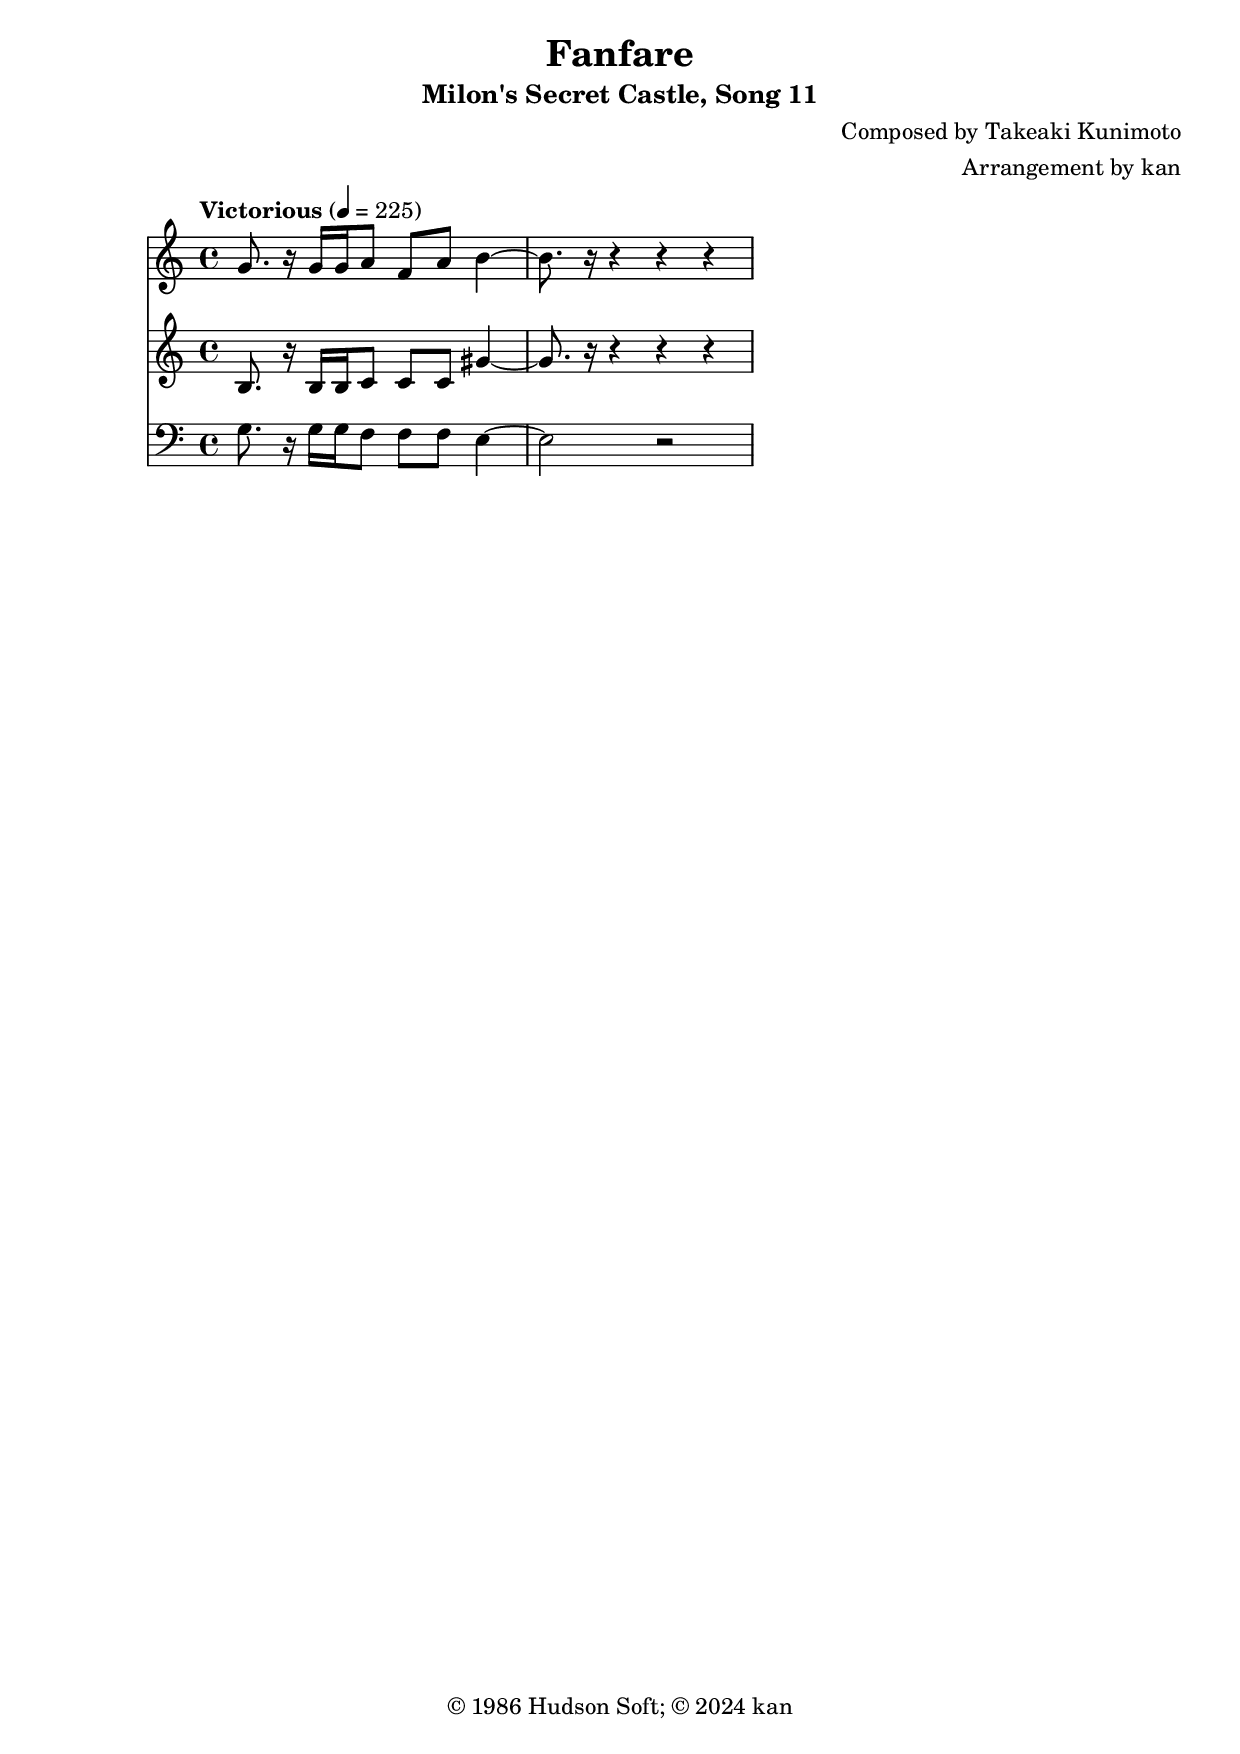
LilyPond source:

\version "2.18.2"

\header {
	title = "Fanfare"
	subtitle = "Milon's Secret Castle, Song 11"
	composer = "Composed by Takeaki Kunimoto"
	arranger = "Arrangement by kan"
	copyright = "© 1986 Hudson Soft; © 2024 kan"
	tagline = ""
}

\pointAndClickOff
\language "english"

% quarter note = $10

music = <<

\new Staff \absolute {
	\clef "treble"
	\set Staff.midiInstrument = #"flute"
	\time 4/4
	\key c \major
	\tempo "Victorious" 4 = 225
	g'8.
	r16
	g'
	g'
	a'8
	f'
	a'
	b'4..
	r16 r4 r4 r4
}

\new Staff \absolute {
	\clef "treble"
	\set Staff.midiInstrument = #"flute"
	b8.
	r16
	b
	b
	c'8
	c'
	c'
	gs'4..
	r16 r4 r4 r4
}

\new Staff \absolute {
	\clef "bass"
	\set Staff.midiInstrument = #"flute"
	g8.
	r16
	g
	g
	f8
	f
	f
	e2.
	r2
}

>>

\score {
	\music
	\layout {
		\context {
			\Voice
			\remove "Note_heads_engraver"
			\consists "Completion_heads_engraver"
			\remove "Rest_engraver"
			\consists "Completion_rest_engraver" 
		}
	}
}

\score {
	\unfoldRepeats { \music }
	\midi {
		\context {
			\Staff
			\remove "Staff_performer"
		}
		\context {
			\Voice
			\consists "Staff_performer"
		}
	}
}

